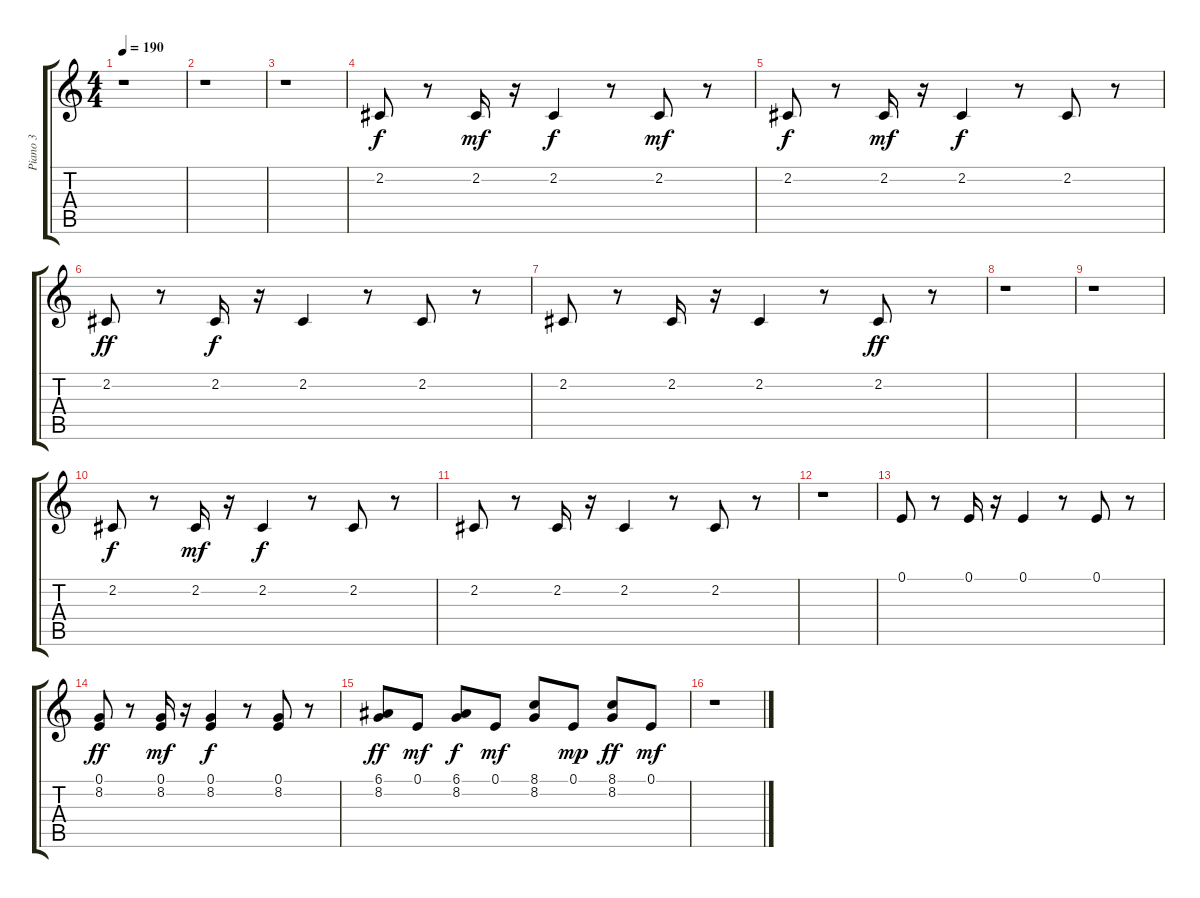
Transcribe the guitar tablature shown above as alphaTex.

\track ("Piano 3" "Piano 3") {instrument electricgrandpiano}
\staff {score tabs}
\tuning (E4 B3 G3 D3 A2 E2) {hide}
\ts (4 4)
\tempo 190
\clef g2
\ks c
r.1{dy f} |
r.1 |
r.1 |
2.2.8 r.8 2.2.16{dy mf} r.16 2.2.4{dy f} r.8 2.2.8{dy mf} r.8 |
2.2.8{dy f} r.8 2.2.16{dy mf} r.16 2.2.4{dy f} r.8 2.2.8 r.8 |
2.2.8{dy ff} r.8 2.2.16{dy f} r.16 2.2.4 r.8 2.2.8 r.8 |
2.2.8 r.8 2.2.16 r.16 2.2.4 r.8 2.2.8{dy ff} r.8 |
r.1 |
r.1 |
2.2.8{dy f} r.8 2.2.16{dy mf} r.16 2.2.4{dy f} r.8 2.2.8 r.8 |
2.2.8 r.8 2.2.16 r.16 2.2.4 r.8 2.2.8 r.8 |
r.1 |
0.1.8 r.8 0.1.16 r.16 0.1.4 r.8 0.1.8 r.8 |
(0.1 8.2).8{dy ff} r.8 (0.1 8.2).16{dy mf} r.16 (0.1 8.2).4{dy f} r.8 (0.1 8.2).8 r.8 |
(6.1 8.2).8{dy ff} 0.1.8{dy mf} (6.1 8.2).8{dy f} 0.1.8{dy mf} (8.1 8.2).8 0.1.8{dy mp} (8.1 8.2).8{dy ff} 0.1.8{dy mf} |
r.1
